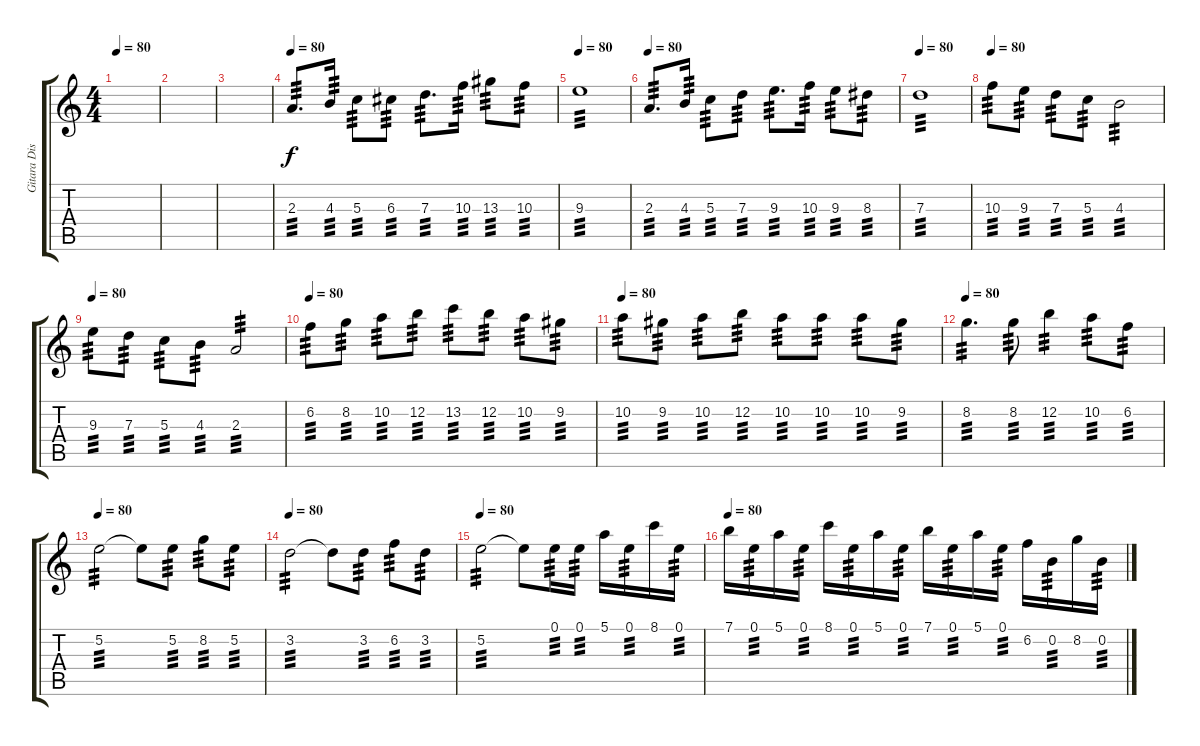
\track ("Gitara Distorshion" "Gitara Dis") {instrument distortionguitar}
\staff {score tabs}
\tuning (E4 B3 G3 D3 A2 E2) {hide}
\ts (4 4)
\tempo 80
\clef g2
\ks aminor
|
|
|
\tempo 80
2.3.8{d tp 3} 4.3.16{tp 3} 5.3.8{tp 3} 6.3.8{tp 3} 7.3.8{d tp 3} 10.3.16{tp 3} 13.3.8{tp 3} 10.3.8{tp 3} |
\tempo 80
9.3.1{tp 3} |
\tempo 80
2.3.8{d tp 3} 4.3.16{tp 3} 5.3.8{tp 3} 7.3.8{tp 3} 9.3.8{d tp 3} 10.3.16{tp 3} 9.3.8{tp 3} 8.3.8{tp 3} |
\tempo 80
7.3.1{tp 3} |
\tempo 80
10.3.8{tp 3} 9.3.8{tp 3} 7.3.8{tp 3} 5.3.8{tp 3} 4.3.2{tp 3} |
\tempo 80
9.3.8{tp 3} 7.3.8{tp 3} 5.3.8{tp 3} 4.3.8{tp 3} 2.3.2{tp 3} |
\tempo 80
6.2.8{tp 3} 8.2.8{tp 3} 10.2.8{tp 3} 12.2.8{tp 3} 13.2.8{tp 3} 12.2.8{tp 3} 10.2.8{tp 3} 9.2.8{tp 3} |
\tempo 80
10.2.8{tp 3} 9.2.8{tp 3} 10.2.8{tp 3} 12.2.8{tp 3} 10.2.8{tp 3} 10.2.8{tp 3} 10.2.8{tp 3} 9.2.8{tp 3} |
\tempo 80
8.2.4{d tp 3} 8.2.8{tp 3} 12.2.4{tp 3} 10.2.8{tp 3} 6.2.8{tp 3} |
\tempo 80
5.2.2{tp 3} 5.2{t}.8 5.2.8{tp 3} 8.2.8{tp 3} 5.2.8{tp 3} |
\tempo 80
3.2.2{tp 3} 3.2{t}.8 3.2.8{tp 3} 6.2.8{tp 3} 3.2.8{tp 3} |
\tempo 80
5.2.2{tp 3} 5.2{t}.8 0.1.16{tp 3} 0.1.16{tp 3} 5.1.16 0.1.16{tp 3} 8.1.16 0.1.16{tp 3} |
\tempo 80
7.1.16 0.1.16{tp 3} 5.1.16 0.1.16{tp 3} 8.1.16 0.1.16{tp 3} 5.1.16 0.1.16{tp 3} 7.1.16 0.1.16{tp 3} 5.1.16 0.1.16{tp 3} 6.2.16 0.2.16{tp 3} 8.2.16 0.2.16{tp 3}
